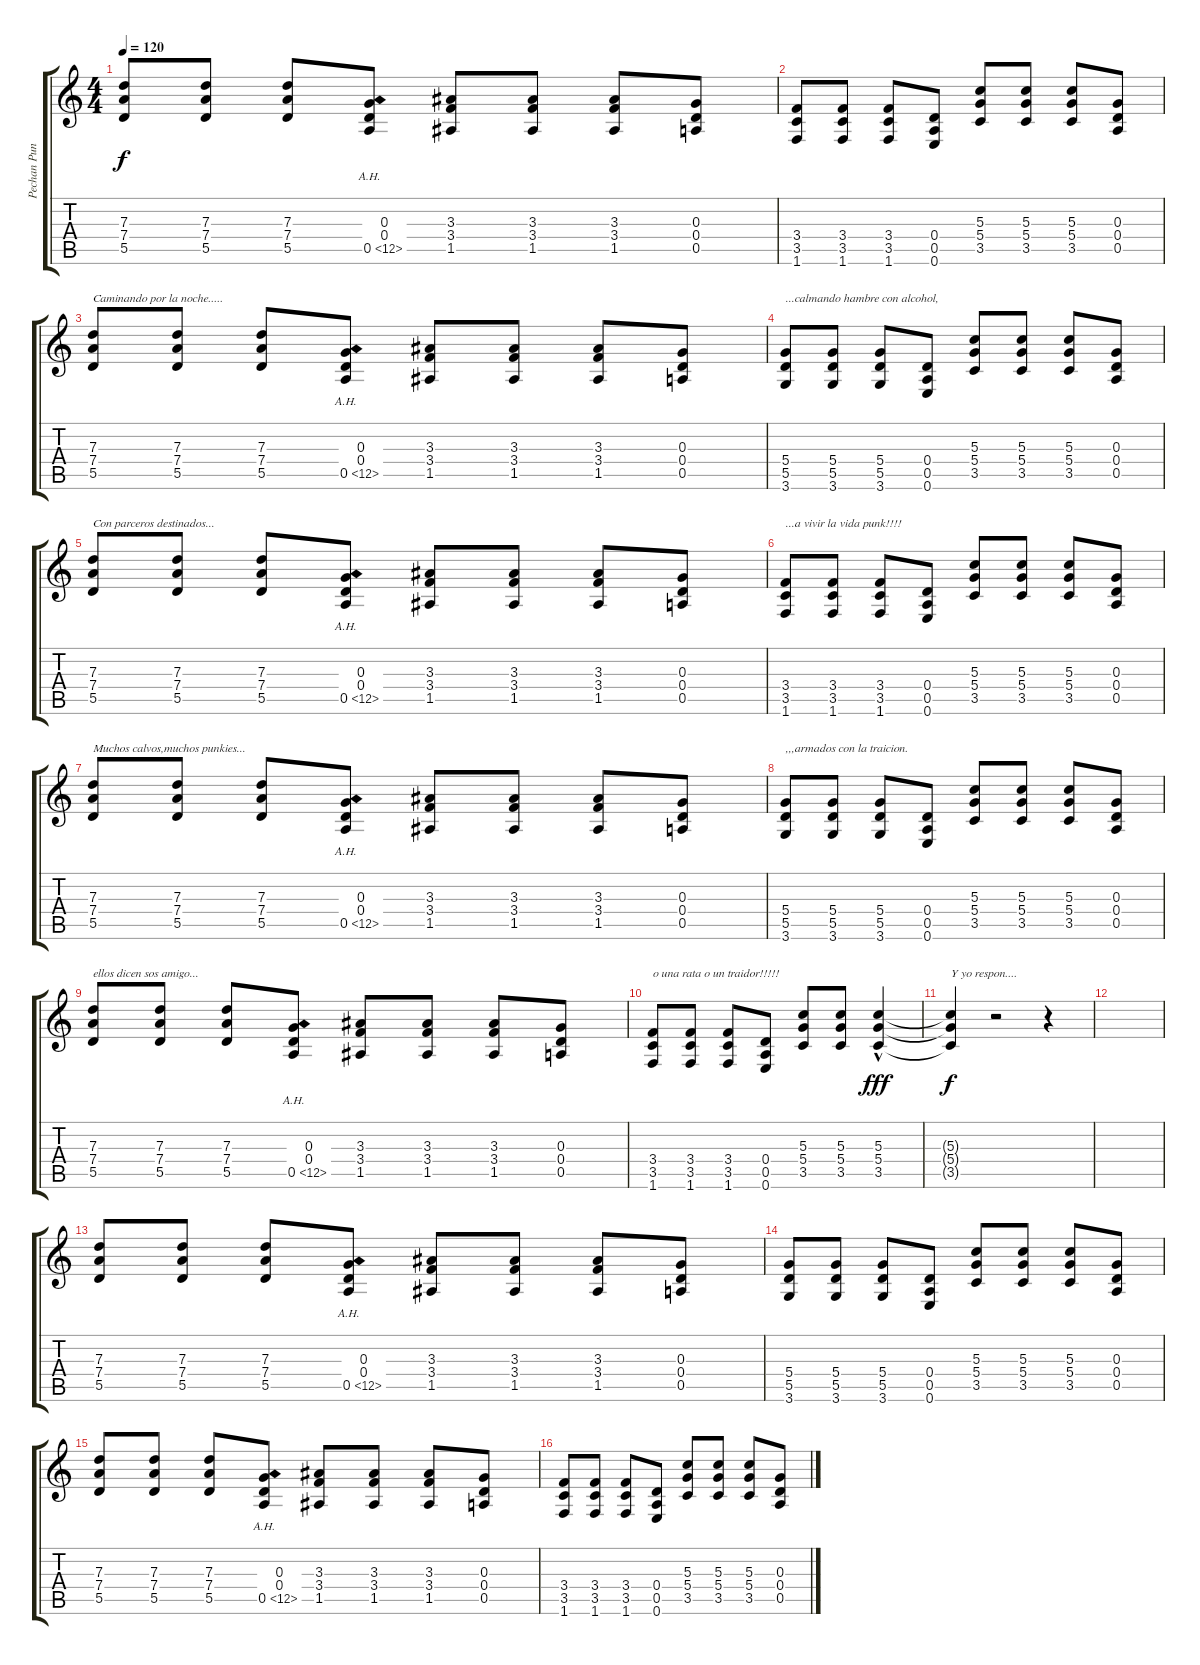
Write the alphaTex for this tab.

\track ("Pechan Punk" "Pechan Pun") {instrument electricguitarjazz}
\staff {score tabs}
\tuning (E4 B3 G3 D3 A2 E2) {hide}
\ts (4 4)
\tempo 120
\clef g2
\ks c
(7.3 7.4 5.5).8{dy f} (7.3 7.4 5.5).8 (7.3 7.4 5.5).8 (0.3 0.4 0.5{ah 12}).8 (3.3 3.4 1.5).8 (3.3 3.4 1.5).8 (3.3 3.4 1.5).8 (0.3 0.4 0.5).8 |
(3.4 3.5 1.6).8 (3.4 3.5 1.6).8 (3.4 3.5 1.6).8 (0.4 0.5 0.6).8 (5.3 5.4 3.5).8 (5.3 5.4 3.5).8 (5.3 5.4 3.5).8 (0.3 0.4 0.5).8 |
(7.3 7.4 5.5).8{txt "Caminando por la noche....."} (7.3 7.4 5.5).8 (7.3 7.4 5.5).8 (0.3 0.4 0.5{ah 12}).8 (3.3 3.4 1.5).8 (3.3 3.4 1.5).8 (3.3 3.4 1.5).8 (0.3 0.4 0.5).8 |
(5.4 5.5 3.6).8{txt "...calmando hambre con alcohol,"} (5.4 5.5 3.6).8 (5.4 5.5 3.6).8 (0.4 0.5 0.6).8 (5.3 5.4 3.5).8 (5.3 5.4 3.5).8 (5.3 5.4 3.5).8 (0.3 0.4 0.5).8 |
(7.3 7.4 5.5).8{txt "Con parceros destinados..."} (7.3 7.4 5.5).8 (7.3 7.4 5.5).8 (0.3 0.4 0.5{ah 12}).8 (3.3 3.4 1.5).8 (3.3 3.4 1.5).8 (3.3 3.4 1.5).8 (0.3 0.4 0.5).8 |
(3.4 3.5 1.6).8{txt "...a vivir la vida punk!!!!"} (3.4 3.5 1.6).8 (3.4 3.5 1.6).8 (0.4 0.5 0.6).8 (5.3 5.4 3.5).8 (5.3 5.4 3.5).8 (5.3 5.4 3.5).8 (0.3 0.4 0.5).8 |
(7.3 7.4 5.5).8{txt "Muchos calvos,muchos punkies..."} (7.3 7.4 5.5).8 (7.3 7.4 5.5).8 (0.3 0.4 0.5{ah 12}).8 (3.3 3.4 1.5).8 (3.3 3.4 1.5).8 (3.3 3.4 1.5).8 (0.3 0.4 0.5).8 |
(5.4 5.5 3.6).8{txt ",,,armados con la traicion."} (5.4 5.5 3.6).8 (5.4 5.5 3.6).8 (0.4 0.5 0.6).8 (5.3 5.4 3.5).8 (5.3 5.4 3.5).8 (5.3 5.4 3.5).8 (0.3 0.4 0.5).8 |
(7.3 7.4 5.5).8{txt "ellos dicen sos amigo..."} (7.3 7.4 5.5).8 (7.3 7.4 5.5).8 (0.3 0.4 0.5{ah 12}).8 (3.3 3.4 1.5).8 (3.3 3.4 1.5).8 (3.3 3.4 1.5).8 (0.3 0.4 0.5).8 |
(3.4 3.5 1.6).8{txt "o una rata o un traidor!!!!!"} (3.4 3.5 1.6).8 (3.4 3.5 1.6).8 (0.4 0.5 0.6).8 (5.3 5.4 3.5).8 (5.3 5.4 3.5).8 (5.3 5.4 3.5{hac}).4{dy fff} |
(5.3{t} 5.4{t} 3.5{t}).4{txt "Y yo respon...." dy f} r.2 r.4 |
|
(7.3 7.4 5.5).8 (7.3 7.4 5.5).8 (7.3 7.4 5.5).8 (0.3 0.4 0.5{ah 12}).8 (3.3 3.4 1.5).8 (3.3 3.4 1.5).8 (3.3 3.4 1.5).8 (0.3 0.4 0.5).8 |
(5.4 5.5 3.6).8 (5.4 5.5 3.6).8 (5.4 5.5 3.6).8 (0.4 0.5 0.6).8 (5.3 5.4 3.5).8 (5.3 5.4 3.5).8 (5.3 5.4 3.5).8 (0.3 0.4 0.5).8 |
(7.3 7.4 5.5).8 (7.3 7.4 5.5).8 (7.3 7.4 5.5).8 (0.3 0.4 0.5{ah 12}).8 (3.3 3.4 1.5).8 (3.3 3.4 1.5).8 (3.3 3.4 1.5).8 (0.3 0.4 0.5).8 |
(3.4 3.5 1.6).8 (3.4 3.5 1.6).8 (3.4 3.5 1.6).8 (0.4 0.5 0.6).8 (5.3 5.4 3.5).8 (5.3 5.4 3.5).8 (5.3 5.4 3.5).8 (0.3 0.4 0.5).8
